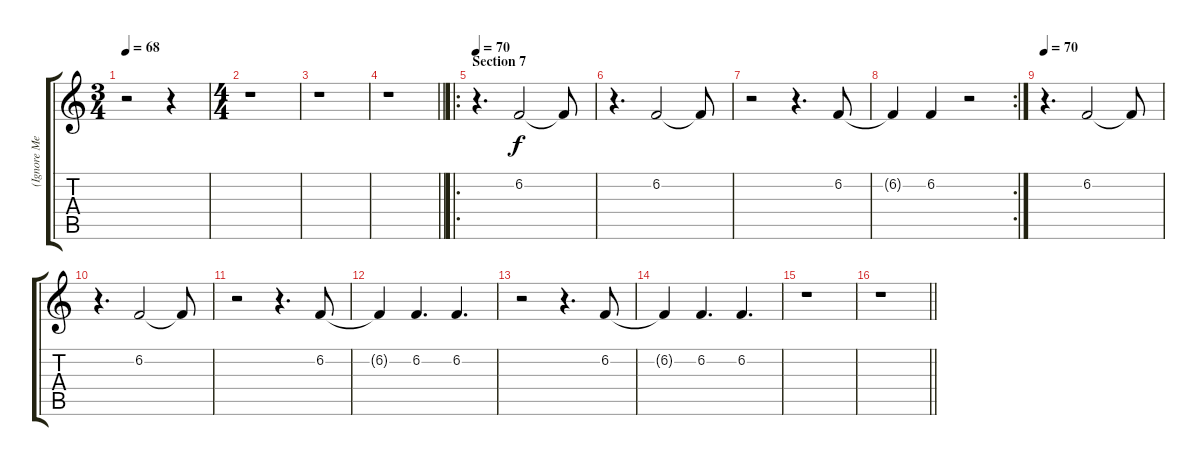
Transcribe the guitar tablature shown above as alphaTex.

\track ("(Ignore Me)" "(Ignore Me") {instrument reversecymbal}
\staff {score tabs}
\tuning (E4 B3 G3 D3 A2 E2) {hide}
\ts (3 4)
\tempo 68
\clef g2
\ks c
r.2{dy f} r.4 |
\ts (4 4)
r.1 |
r.1 |
\barLineRight lightlight
r.1 |
\ro
\section ("" "Section 7")
\tempo 70
r.4{d} 6.2.2 6.2{t}.8 |
r.4{d} 6.2.2 6.2{t}.8 |
r.2 r.4{d} 6.2.8 |
\rc 2
6.2{t}.4 6.2.4 r.2 |
\tempo 70
r.4{d} 6.2.2 6.2{t}.8 |
r.4{d} 6.2.2 6.2{t}.8 |
r.2 r.4{d} 6.2.8 |
6.2{t}.4 6.2.4{d} 6.2.4{d} |
r.2 r.4{d} 6.2.8 |
6.2{t}.4 6.2.4{d} 6.2.4{d} |
r.1 |
\barLineRight lightlight
r.1
